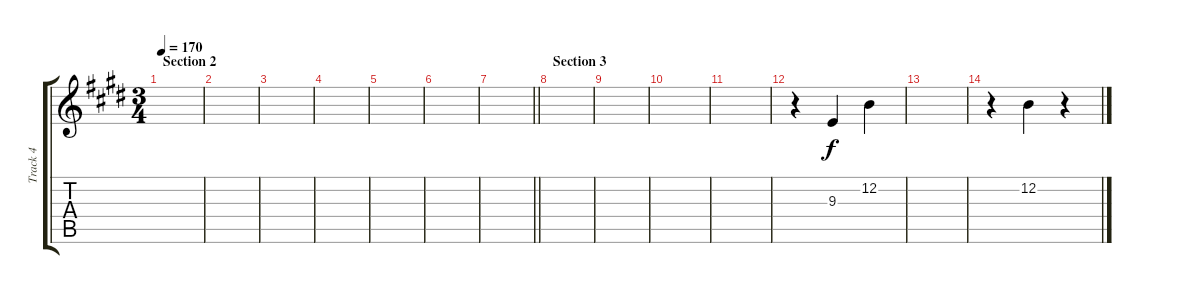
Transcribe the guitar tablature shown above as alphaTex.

\track ("Track 4" "Track 4") {instrument musicbox}
\staff {score tabs}
\tuning (E4 B3 G3 D3 A2 E2) {hide}
\ts (3 4)
\section ("" "Section 2")
\tempo 170
\clef g2
\ks e
|
|
|
|
|
|
\barLineRight lightlight
|
\section ("" "Section 3")
|
|
|
|
r.4 9.3.4 12.2.4 |
|
r.4 12.2.4 r.4
